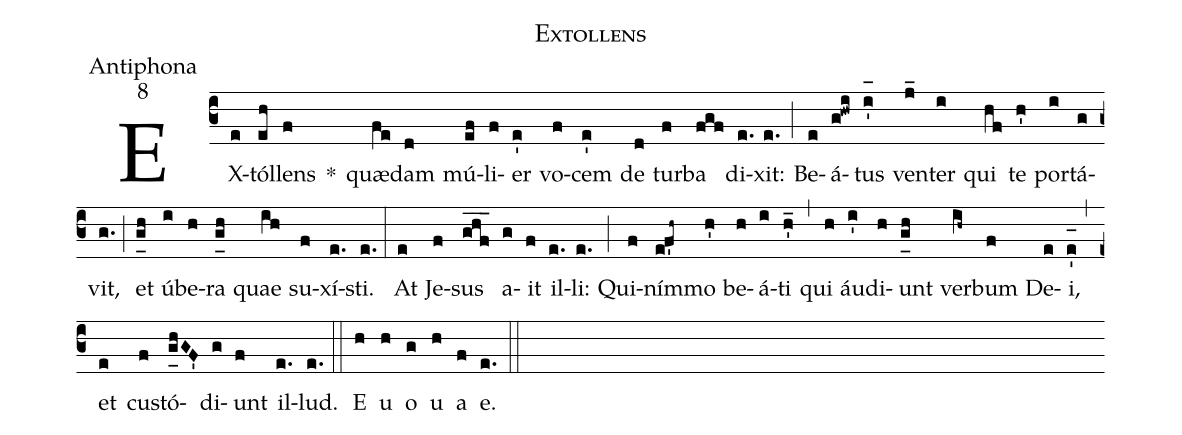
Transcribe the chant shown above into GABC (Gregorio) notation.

name:Extollens;
office-part:Antiphona;
mode:8;
%%
(c3) EX(e)tól(eh)lens(f) *() quæ(fe)dam(d) mú(ef)li(f)er(e') vo(f)cem(e') de(d) tur(f)ba(fgf) di(e.)xit:(e.) (;) Be(e)á(g!hwi)tus(i'_[oh:h]) ven(j_)ter(i) qui(hf) te(h') por(i)tá(g)vit,(g.) (;) et(g_[uh:l]h) ú(i)be(h)ra(g_[uh:l]h) quae(ih) su(f)xí(e.)sti.(e.) (:) At(e) Je(f)sus(ghf___) a(g)it(f) il(e.)li:(e.) (;) Qui(f)ním(ef'h~)mo(h') be(h)á(i)ti(h'_) (,) qui(h) áu(i')di(h)unt(g_[uh:l]h) ver(ih~)bum(f) De(e)i,(e'_[oh:h]) (,) et(e) cu(f)stó(g_[uh:l]hGF')di(g)unt(f) il(e.)lud.(e.) (::) <eu>E(h) u(h) o(g) u(h) a(f) e.</eu>(e.) (::)
